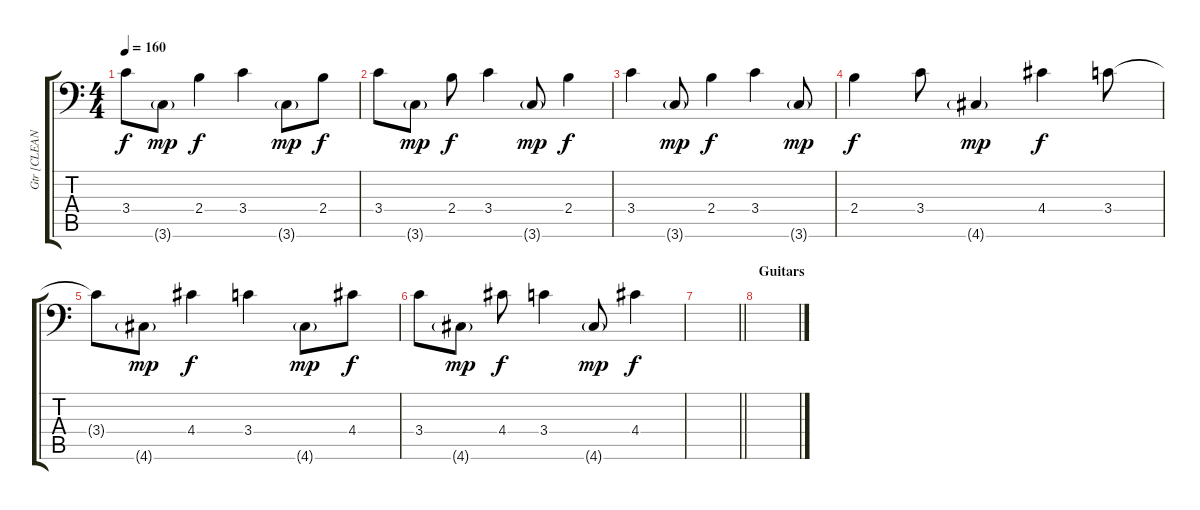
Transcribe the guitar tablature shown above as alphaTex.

\track ("Gtr [CLEAN] DELAY" "Gtr [CLEAN") {instrument electricguitarclean}
\staff {score tabs}
\tuning (B3 Gb3 D3 A2 E2 A1) {hide}
\ts (4 4)
\tempo 160
\clef f4
\ks c
3.4{t}.8{dy f} 3.6{g}.8{dy mp} 2.4.4{dy f} 3.4.4 3.6{g}.8{dy mp} 2.4.8{dy f} |
3.4.8 3.6{g}.8{dy mp} 2.4.8{dy f} 3.4.4 3.6{g}.8{dy mp} 2.4.4{dy f} |
3.4.4 3.6{g}.8{dy mp} 2.4.4{dy f} 3.4.4 3.6{g}.8{dy mp} |
2.4.4{dy f} 3.4.8 4.6{g}.4{dy mp} 4.4.4{dy f} 3.4.8 |
3.4{t}.8 4.6{g}.8{dy mp} 4.4.4{dy f} 3.4.4 4.6{g}.8{dy mp} 4.4.8{dy f} |
3.4.8 4.6{g}.8{dy mp} 4.4.8{dy f} 3.4.4 4.6{g}.8{dy mp} 4.4.4{dy f} |
\barLineRight lightlight
|
\section ("" "Guitars")
